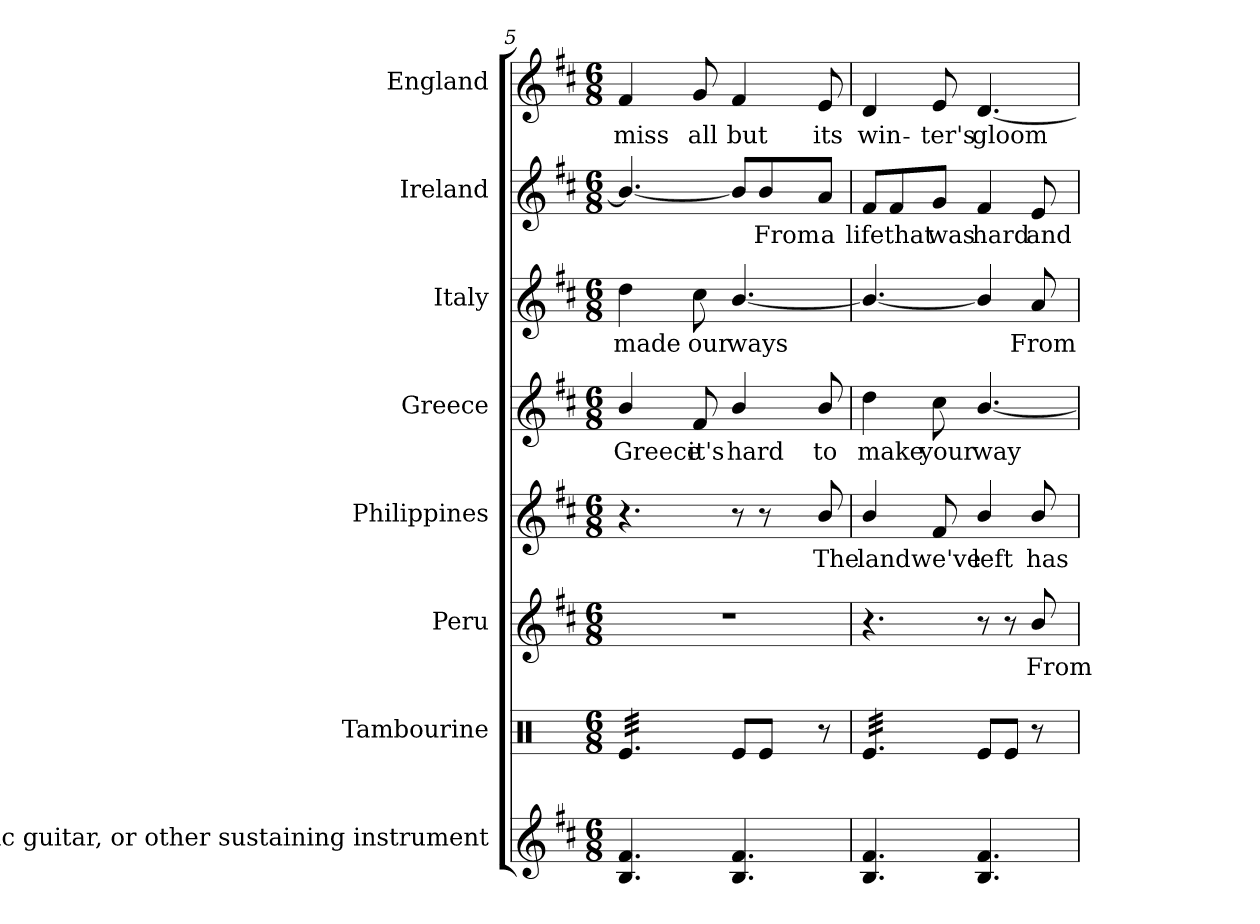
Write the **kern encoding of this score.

**kern	**kern	**kern	**text	**kern	**text	**kern	**text	**kern	**text	**kern	**text	**kern	**text
*part8	*part7	*part6	*part6	*part5	*part5	*part4	*part4	*part3	*part3	*part2	*part2	*part1	*part1
*staff8	*staff7	*staff6	*staff6	*staff5	*staff5	*staff4	*staff4	*staff3	*staff3	*staff2	*staff2	*staff1	*staff1
*I"Acoustic guitar, or other  sustaining instrument	*I"Tambourine	*I"Peru	*	*I"Philippines	*	*I"Greece	*	*I"Italy	*	*I"Ireland	*	*I"England	*
*I'A. Gtr.	*I'Tamb.	*I'Peru	*	*I'Philippines	*	*I'Greece	*	*I'Italy	*	*I'Ireland	*	*I'England	*
*clefG2	*clefX	*clefG2	*	*clefG2	*	*clefG2	*	*clefG2	*	*clefG2	*	*clefG2	*
*ITrd7c12	*	*	*	*	*	*	*	*	*	*	*	*	*
*k[f#c#]	*k[]	*k[f#c#]	*	*k[f#c#]	*	*k[f#c#]	*	*k[f#c#]	*	*k[f#c#]	*	*k[f#c#]	*
*D:	*C:	*D:	*	*D:	*	*D:	*	*D:	*	*D:	*	*D:	*
*M6/8	*M6/8	*M6/8	*	*M6/8	*	*M6/8	*	*M6/8	*	*M6/8	*	*M6/8	*
=5	=5	=5	=5	=5	=5	=5	=5	=5	=5	=5	=5	=5	=5
!	!	!LO:N:vis=1	!	!	!	!	!	!	!	!	!	!	!
!	!	!	!	!	!	!	!LO:LY:b:color=#000000	!	!	!	!	!	!
!	!	!	!	!	!	!	!	!	!LO:LY:b:color=#000000	!	!	!	!
!	!	!	!	!	!	!	!	!	!	!	!	!	!LO:LY:b:color=#000000
*	*tremolo	*	*	*	*	*	*	*	*	*	*	*	*
4.BBi/ 4.F#i	32Rei/LLL	2.r	.	4.r	.	4bi/	Greece	4ddi\	made	4.bi/_	.	4f#i/	miss
.	32Rei/	.	.	.	.	.	.	.	.	.	.	.	.
.	32Rei/	.	.	.	.	.	.	.	.	.	.	.	.
.	32Rei/	.	.	.	.	.	.	.	.	.	.	.	.
.	32Rei/	.	.	.	.	.	.	.	.	.	.	.	.
.	32Rei/	.	.	.	.	.	.	.	.	.	.	.	.
.	32Rei/	.	.	.	.	.	.	.	.	.	.	.	.
.	32Rei/	.	.	.	.	.	.	.	.	.	.	.	.
!	!	!	!	!	!	!	!LO:LY:b:color=#000000	!	!	!	!	!	!
!	!	!	!	!	!	!	!	!	!LO:LY:b:color=#000000	!	!	!	!
!	!	!	!	!	!	!	!	!	!	!	!	!	!LO:LY:b:color=#000000
.	32Rei/	.	.	.	.	8f#i/	it's	8cc#i\	our	.	.	8gi/	all
.	32Rei/	.	.	.	.	.	.	.	.	.	.	.	.
.	32Rei/	.	.	.	.	.	.	.	.	.	.	.	.
.	32Rei/JJJ	.	.	.	.	.	.	.	.	.	.	.	.
*	*Xtremolo	*	*	*	*	*	*	*	*	*	*	*	*
!	!	!	!	!	!	!	!LO:LY:b:color=#000000	!	!	!	!	!	!
!	!	!	!	!	!	!	!	!	!LO:LY:b:color=#000000	!	!	!	!
!	!	!	!	!	!	!	!	!	!	!	!	!	!LO:LY:b:color=#000000
4.BBi/ 4.F#i	8Rei/L	.	.	8r	.	4bi/	hard	[4.bi/	ways	8bi/L]	.	4f#i/	but
!	!	!	!	!	!	!	!	!	!	!	!LO:LY:b:color=#000000	!	!
.	8Rei/J	.	.	8r	.	.	.	.	.	8bi/	From	.	.
!	!	!	!	!	!LO:LY:b:color=#000000	!	!	!	!	!	!	!	!
!	!	!	!	!	!	!	!LO:LY:b:color=#000000	!	!	!	!	!	!
!	!	!	!	!	!	!	!	!	!	!	!LO:LY:b:color=#000000	!	!
!	!	!	!	!	!	!	!	!	!	!	!	!	!LO:LY:b:color=#000000
.	8r	.	.	8bi/	The	8bi/	to	.	.	8ai/J	a	8ei/	its
=6	=6	=6	=6	=6	=6	=6	=6	=6	=6	=6	=6	=6	=6
!	!	!	!	!	!LO:LY:b:color=#000000	!	!	!	!	!	!	!	!
!	!	!	!	!	!	!	!LO:LY:b:color=#000000	!	!	!	!	!	!
!	!	!	!	!	!	!	!	!	!	!	!LO:LY:b:color=#000000	!	!
!	!	!	!	!	!	!	!	!	!	!	!	!	!LO:LY:b:color=#000000
*	*tremolo	*	*	*	*	*	*	*	*	*	*	*	*
4.BBi/ 4.F#i	32Rei/LLL	4.r	.	4bi/	land	4ddi\	make	4.bi/_	.	8f#i/L	life	4di/	win-
.	32Rei/	.	.	.	.	.	.	.	.	.	.	.	.
.	32Rei/	.	.	.	.	.	.	.	.	.	.	.	.
.	32Rei/	.	.	.	.	.	.	.	.	.	.	.	.
!	!	!	!	!	!	!	!	!	!	!	!LO:LY:b:color=#000000	!	!
.	32Rei/	.	.	.	.	.	.	.	.	8f#i/	that	.	.
.	32Rei/	.	.	.	.	.	.	.	.	.	.	.	.
.	32Rei/	.	.	.	.	.	.	.	.	.	.	.	.
.	32Rei/	.	.	.	.	.	.	.	.	.	.	.	.
!	!	!	!	!	!LO:LY:b:color=#000000	!	!	!	!	!	!	!	!
!	!	!	!	!	!	!	!LO:LY:b:color=#000000	!	!	!	!	!	!
!	!	!	!	!	!	!	!	!	!	!	!LO:LY:b:color=#000000	!	!
!	!	!	!	!	!	!	!	!	!	!	!	!	!LO:LY:b:color=#000000
.	32Rei/	.	.	8f#i/	we've	8cc#i\	your	.	.	8gi/J	was	8ei/	-ter's
.	32Rei/	.	.	.	.	.	.	.	.	.	.	.	.
.	32Rei/	.	.	.	.	.	.	.	.	.	.	.	.
.	32Rei/JJJ	.	.	.	.	.	.	.	.	.	.	.	.
*	*Xtremolo	*	*	*	*	*	*	*	*	*	*	*	*
!	!	!	!	!	!LO:LY:b:color=#000000	!	!	!	!	!	!	!	!
!	!	!	!	!	!	!	!LO:LY:b:color=#000000	!	!	!	!	!	!
!	!	!	!	!	!	!	!	!	!	!	!LO:LY:b:color=#000000	!	!
!	!	!	!	!	!	!	!	!	!	!	!	!	!LO:LY:b:color=#000000
4.BBi/ 4.F#i	8Rei/L	8r	.	4bi/	left	[4.bi/	way	4bi/]	.	4f#i/	hard	[4.di/	gloom
.	8Rei/J	8r	.	.	.	.	.	.	.	.	.	.	.
!	!	!	!LO:LY:b:color=#000000	!	!	!	!	!	!	!	!	!	!
!	!	!	!	!	!LO:LY:b:color=#000000	!	!	!	!	!	!	!	!
!	!	!	!	!	!	!	!	!	!LO:LY:b:color=#000000	!	!	!	!
!	!	!	!	!	!	!	!	!	!	!	!LO:LY:b:color=#000000	!	!
.	8r	8bi/	From	8bi/	has	.	.	8ai/	From	8ei/	and	.	.
=	=	=	=	=	=	=	=	=	=	=	=	=	=
*-	*-	*-	*-	*-	*-	*-	*-	*-	*-	*-	*-	*-	*-
